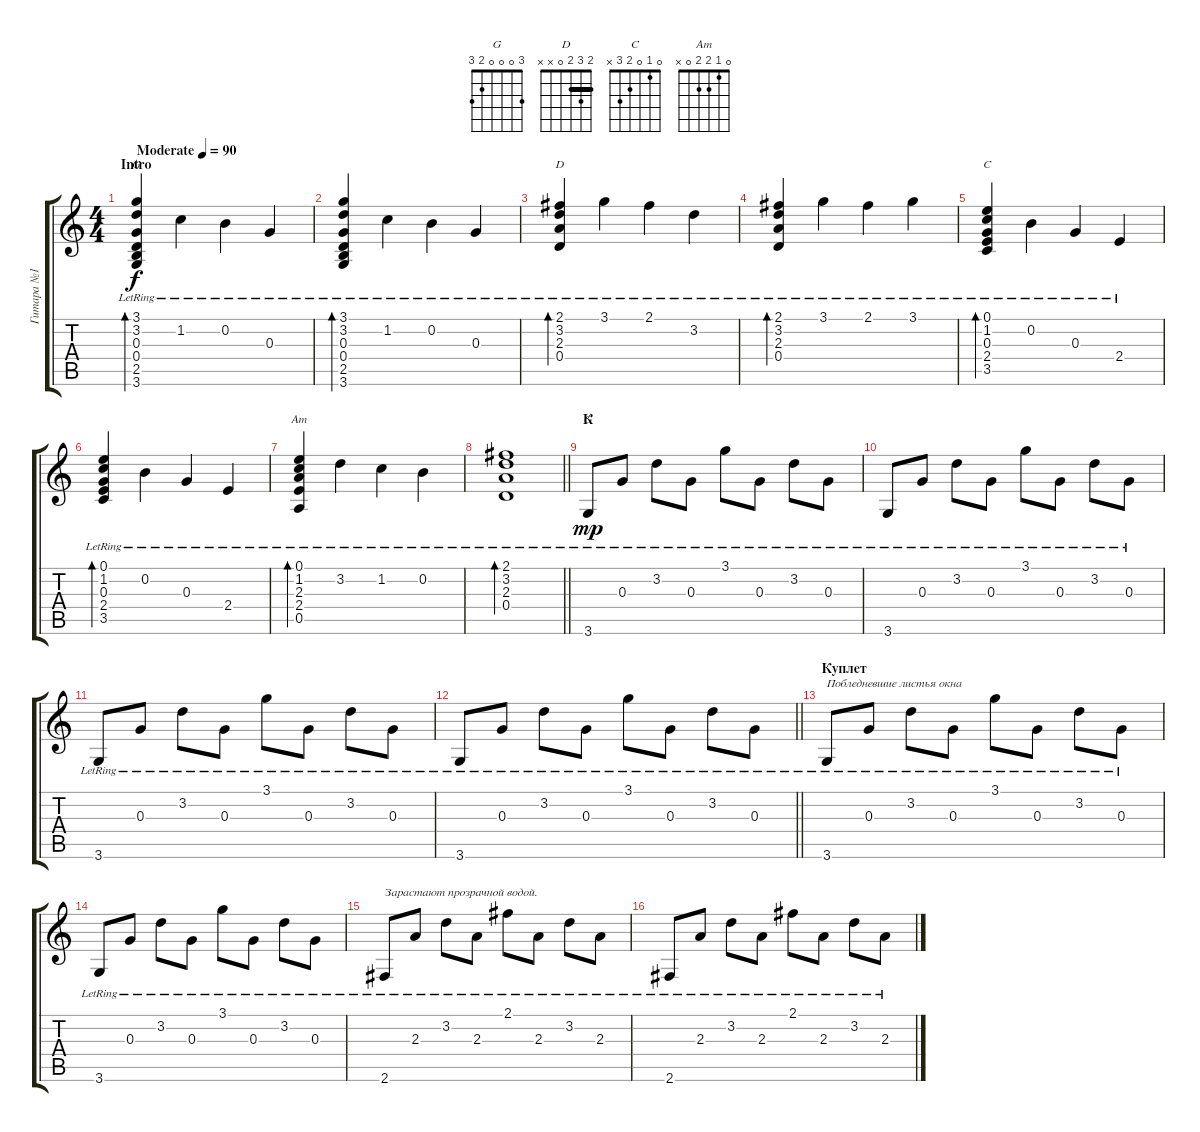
\track ("Гитара №1" "Гитара №1") {instrument acousticguitarnylon}
\staff {score tabs}
\tuning (E4 B3 G3 D3 A2 E2) {hide}
\chord ("G" 3 3 0 0 2 3) {barre 3}
\chord ("D" 2 3 2 0 x x) {barre 2}
\chord ("C" 0 1 0 2 3 x)
\chord ("Am" 0 1 2 2 0 x)
\chord ("G" 3 0 0 0 2 3)
\ts (4 4)
\section ("" "Intro")
\tempo (90 "Moderate")
\clef g2
\ks c
(3.1{lr} 3.2{lr} 0.3{lr} 0.4{lr} 2.5{lr} 3.6{lr}).4{bd 240 ch "G" dy f instrument acousticguitarnylon} 1.2{lr}.4 0.2{lr}.4 0.3{lr}.4 |
(3.1{lr} 3.2{lr} 0.3{lr} 0.4{lr} 2.5{lr} 3.6{lr}).4{bd 240} 1.2{lr}.4 0.2{lr}.4 0.3{lr}.4 |
(2.1{lr} 3.2{lr} 2.3{lr} 0.4{lr}).4{bd 240 ch "D"} 3.1{lr}.4 2.1{lr}.4 3.2{lr}.4 |
(2.1{lr} 3.2{lr} 2.3{lr} 0.4{lr}).4{bd 240} 3.1{lr}.4 2.1{lr}.4 3.1{lr}.4 |
(0.1{lr} 1.2{lr} 0.3{lr} 2.4{lr} 3.5{lr}).4{bd 240 ch "C"} 0.2{lr}.4 0.3{lr}.4 2.4{lr}.4 |
(0.1{lr} 1.2{lr} 0.3{lr} 2.4{lr} 3.5{lr}).4{bd 240} 0.2{lr}.4 0.3{lr}.4 2.4{lr}.4 |
(0.1{lr} 1.2{lr} 2.3{lr} 2.4{lr} 0.5{lr}).4{bd 240 ch "Am"} 3.2{lr}.4 1.2{lr}.4 0.2{lr}.4 |
\barLineRight lightlight
(2.1{lr} 3.2{lr} 2.3{lr} 0.4{lr}).1{bd 240} |
\section ("" "К")
3.6{lr}.8{ch "G" dy mp} 0.3{lr}.8 3.2{lr}.8 0.3{lr}.8 3.1{lr}.8 0.3{lr}.8 3.2{lr}.8 0.3{lr}.8 |
3.6{lr}.8 0.3{lr}.8 3.2{lr}.8 0.3{lr}.8 3.1{lr}.8 0.3{lr}.8 3.2{lr}.8 0.3{lr}.8 |
3.6{lr}.8 0.3{lr}.8 3.2{lr}.8 0.3{lr}.8 3.1{lr}.8 0.3{lr}.8 3.2{lr}.8 0.3{lr}.8 |
\barLineRight lightlight
3.6{lr}.8 0.3{lr}.8 3.2{lr}.8 0.3{lr}.8 3.1{lr}.8 0.3{lr}.8 3.2{lr}.8 0.3{lr}.8 |
\section ("" "Куплет")
3.6{lr}.8{txt "Побледневшие листья окна"} 0.3{lr}.8 3.2{lr}.8 0.3{lr}.8 3.1{lr}.8 0.3{lr}.8 3.2{lr}.8 0.3{lr}.8 |
3.6{lr}.8 0.3{lr}.8 3.2{lr}.8 0.3{lr}.8 3.1{lr}.8 0.3{lr}.8 3.2{lr}.8 0.3{lr}.8 |
2.6{lr}.8{txt "Зарастают прозрачной водой."} 2.3{lr}.8 3.2{lr}.8 2.3{lr}.8 2.1{lr}.8 2.3{lr}.8 3.2{lr}.8 2.3{lr}.8 |
2.6{lr}.8 2.3{lr}.8 3.2{lr}.8 2.3{lr}.8 2.1{lr}.8 2.3{lr}.8 3.2{lr}.8 2.3{lr}.8
